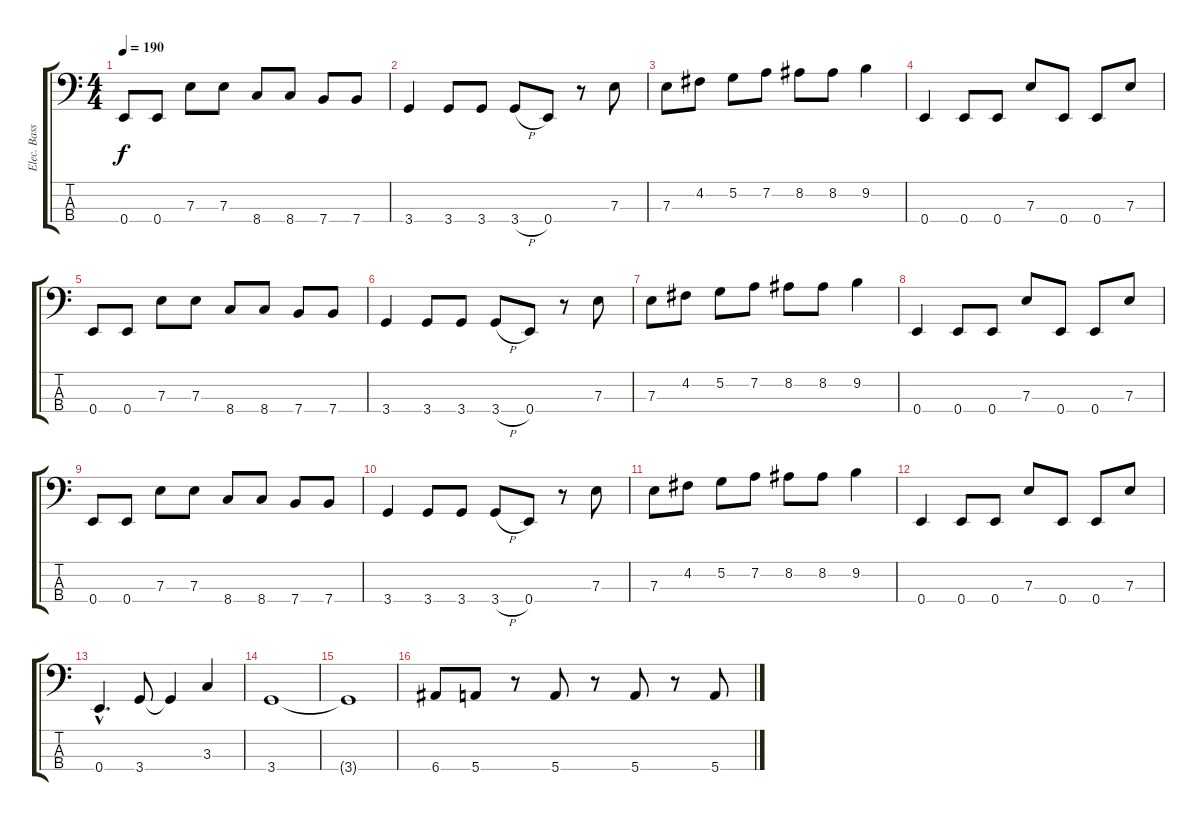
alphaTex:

\track ("Elec. Bass" "Elec. Bass") {instrument electricbasspick}
\staff {score tabs}
\tuning (G2 D2 A1 E1) {hide}
\ts (4 4)
\tempo 190
\clef f4
\ks c
0.4.8{dy f} 0.4.8 7.3.8 7.3.8 8.4.8 8.4.8 7.4.8 7.4.8 |
3.4.4 3.4.8 3.4.8 3.4{h}.8 0.4.8 r.8 7.3.8 |
7.3.8 4.2.8 5.2.8 7.2.8 8.2.8 8.2.8 9.2.4 |
0.4.4 0.4.8 0.4.8 7.3.8 0.4.8 0.4.8 7.3.8 |
0.4.8 0.4.8 7.3.8 7.3.8 8.4.8 8.4.8 7.4.8 7.4.8 |
3.4.4 3.4.8 3.4.8 3.4{h}.8 0.4.8 r.8 7.3.8 |
7.3.8 4.2.8 5.2.8 7.2.8 8.2.8 8.2.8 9.2.4 |
0.4.4 0.4.8 0.4.8 7.3.8 0.4.8 0.4.8 7.3.8 |
0.4.8 0.4.8 7.3.8 7.3.8 8.4.8 8.4.8 7.4.8 7.4.8 |
3.4.4 3.4.8 3.4.8 3.4{h}.8 0.4.8 r.8 7.3.8 |
7.3.8 4.2.8 5.2.8 7.2.8 8.2.8 8.2.8 9.2.4 |
0.4.4 0.4.8 0.4.8 7.3.8 0.4.8 0.4.8 7.3.8 |
0.4{hac}.4{d} 3.4.8 3.4{t}.4 3.3.4 |
3.4.1 |
3.4{t}.1 |
6.4.8 5.4.8 r.8 5.4.8 r.8 5.4.8 r.8 5.4.8
